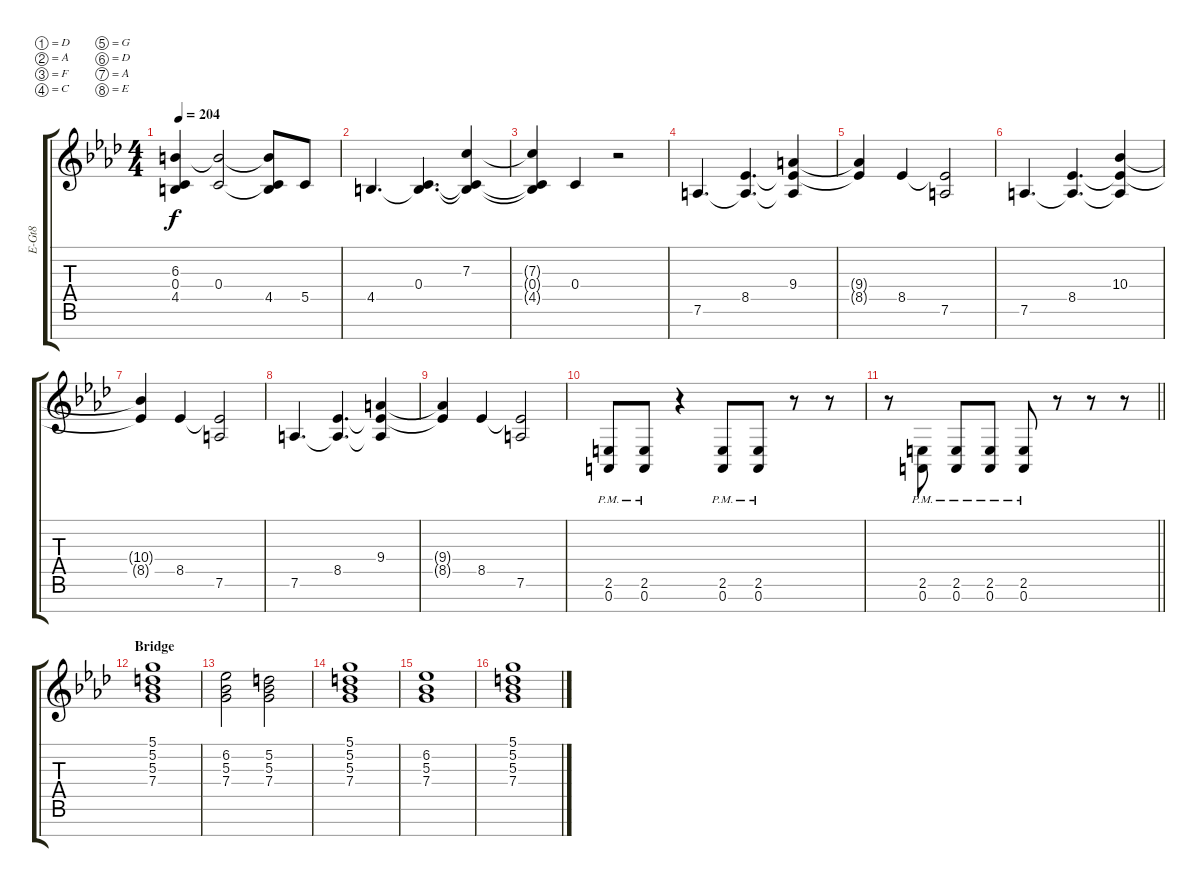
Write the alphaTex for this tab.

\bracketExtendMode groupsimilarinstruments
\otherSystemsTrackNameOrientation horizontal
\track ("Simon Girard" "E-Gt8") {instrument distortionguitar}
\staff {score tabs}
\tuning (D4 A3 F3 C3 G2 D2 A1 E1)
\ts (4 4)
\tempo 204
\clef g2
\ks ab
(6.3{t acc #} 0.4{t acc forcenatural} 4.5{t acc #}).4{dy f beam Up} (0.4{acc forcenatural} 6.3{t acc #}).2{beam Up} (6.3{t acc #} 0.4{t acc forcenatural} 4.5{acc #}).8{beam Up} 5.5{acc forcenatural}.8{beam Up} |
4.5{acc #}.4{d beam Up} (0.4{acc forcenatural} 4.5{t acc #}).4{d beam Up} (7.3{acc forcenatural} 4.5{t acc #} 0.4{t acc forcenatural}).4{beam Up} |
(7.3{t acc forcenatural} 0.4{t acc forcenatural} 4.5{t acc #}).4{beam Up} 0.4{acc forcenatural}.4{beam Up} r.2{beam Up} |
7.6{acc forcenatural}.4{d beam Up} (8.5{acc forcenatural} 7.6{t acc forcenatural}).4{d beam Up} (9.4{acc forcenatural} 8.5{t acc forcenatural} 7.6{t acc forcenatural}).4{beam Up} |
(9.4{t acc forcenatural} 8.5{t acc forcenatural}).4{beam Up} 8.5{acc forcenatural}.4{beam Up} (8.5{t acc forcenatural} 7.6{acc forcenatural}).2{beam Up} |
7.6{acc forcenatural}.4{d beam Up} (8.5{acc forcenatural} 7.6{t acc forcenatural}).4{d beam Up} (10.4{acc forcenatural} 8.5{t acc forcenatural} 7.6{t acc forcenatural}).4{beam Up} |
(10.4{t acc forcenatural} 8.5{t acc forcenatural}).4{beam Up} 8.5{acc forcenatural}.4{beam Up} (8.5{t acc forcenatural} 7.6{acc forcenatural}).2{beam Up} |
7.6{acc forcenatural}.4{d beam Up} (8.5{acc forcenatural} 7.6{t acc forcenatural}).4{d beam Up} (9.4{acc forcenatural} 8.5{t acc forcenatural} 7.6{t acc forcenatural}).4{beam Up} |
(9.4{t acc forcenatural} 8.5{t acc forcenatural}).4{beam Up} 8.5{acc forcenatural}.4{beam Up} (8.5{t acc forcenatural} 7.6{acc forcenatural}).2{beam Up} |
(2.6{pm acc #} 0.7{pm acc forcenatural}).8{beam Up} (2.6{pm acc #} 0.7{pm acc forcenatural}).8{beam Up} r.4{beam Up} (2.6{pm acc #} 0.7{pm acc forcenatural}).8{beam Up} (2.6{pm acc #} 0.7{pm acc forcenatural}).8{beam Up} r.8{beam Up} r.8{beam Up} |
\barLineRight lightlight
r.8{beam Down} (2.6{pm acc #} 0.7{pm acc forcenatural}).8{beam Up} (2.6{pm acc #} 0.7{pm acc forcenatural}).8{beam Up} (2.6{pm acc #} 0.7{pm acc forcenatural}).8{beam Up} (2.6{pm acc #} 0.7{pm acc forcenatural}).8{beam Up} r.8{beam Up} r.8{beam Up} r.8{beam Up} |
\section ("" "Bridge")
(5.1{acc forcenatural} 5.2{acc forcenatural} 5.3{acc forcenatural} 7.4{acc forcenatural}).1{beam Down} |
(6.2{acc forcenatural} 5.3{acc forcenatural} 7.4{acc forcenatural}).2{beam Down} (5.2{acc forcenatural} 5.3{acc forcenatural} 7.4{acc forcenatural}).2{beam Down} |
(5.1{acc forcenatural} 5.2{acc forcenatural} 5.3{acc forcenatural} 7.4{acc forcenatural}).1{beam Down} |
(6.2{acc forcenatural} 5.3{acc forcenatural} 7.4{acc forcenatural}).1{beam Down} |
(5.1{acc forcenatural} 5.2{acc forcenatural} 5.3{acc forcenatural} 7.4{acc forcenatural}).1{beam Down}
